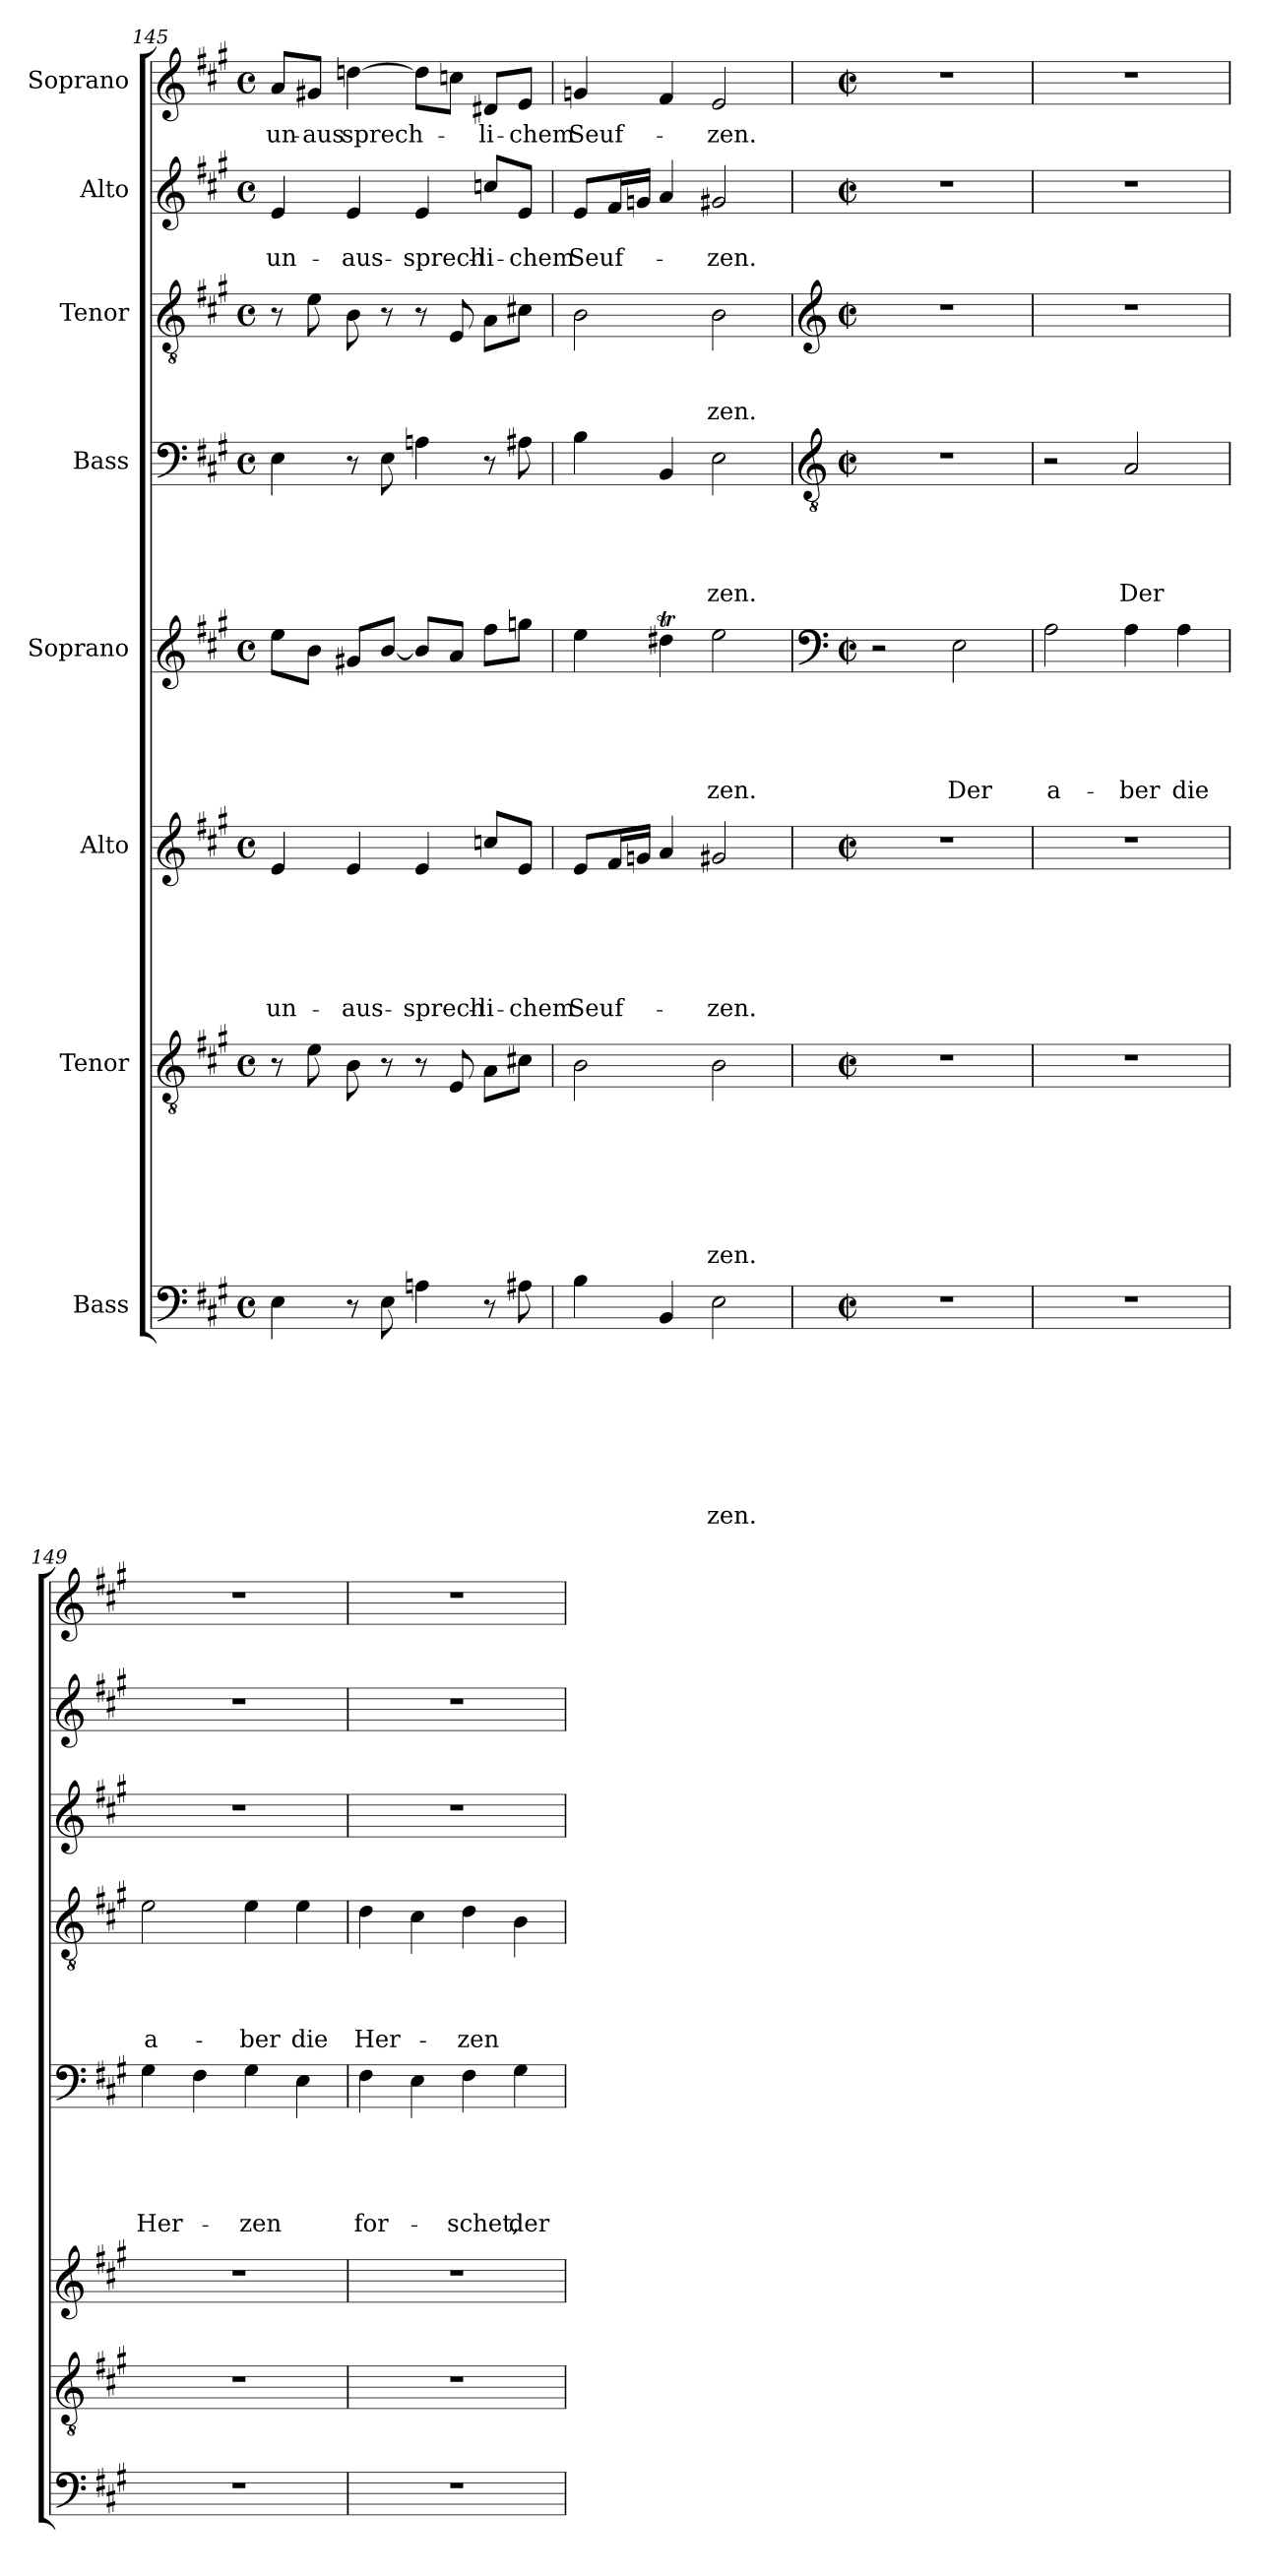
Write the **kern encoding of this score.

**kern	**text	**text	**text	**text	**text	**text	**text	**text	**kern	**text	**text	**text	**text	**text	**text	**text	**kern	**text	**text	**text	**text	**text	**text	**kern	**text	**text	**text	**text	**text	**kern	**text	**text	**text	**text	**kern	**text	**text	**text	**kern	**text	**text	**kern	**text
*part8	*part8	*part8	*part8	*part8	*part8	*part8	*part8	*part8	*part7	*part7	*part7	*part7	*part7	*part7	*part7	*part7	*part6	*part6	*part6	*part6	*part6	*part6	*part6	*part5	*part5	*part5	*part5	*part5	*part5	*part4	*part4	*part4	*part4	*part4	*part3	*part3	*part3	*part3	*part2	*part2	*part2	*part1	*part1
*staff8	*staff8	*staff8	*staff8	*staff8	*staff8	*staff8	*staff8	*staff8	*staff7	*staff7	*staff7	*staff7	*staff7	*staff7	*staff7	*staff7	*staff6	*staff6	*staff6	*staff6	*staff6	*staff6	*staff6	*staff5	*staff5	*staff5	*staff5	*staff5	*staff5	*staff4	*staff4	*staff4	*staff4	*staff4	*staff3	*staff3	*staff3	*staff3	*staff2	*staff2	*staff2	*staff1	*staff1
*I"Bass	*	*	*	*	*	*	*	*	*I"Tenor	*	*	*	*	*	*	*	*I"Alto	*	*	*	*	*	*	*I"Soprano	*	*	*	*	*	*I"Bass	*	*	*	*	*I"Tenor	*	*	*	*I"Alto	*	*	*I"Soprano	*
*clefF4	*	*	*	*	*	*	*	*	*clefGv2	*	*	*	*	*	*	*	*clefG2	*	*	*	*	*	*	*clefG2	*	*	*	*	*	*clefF4	*	*	*	*	*clefGv2	*	*	*	*clefG2	*	*	*clefG2	*
*k[f#c#g#]	*	*	*	*	*	*	*	*	*k[f#c#g#]	*	*	*	*	*	*	*	*k[f#c#g#]	*	*	*	*	*	*	*k[f#c#g#]	*	*	*	*	*	*k[f#c#g#]	*	*	*	*	*k[f#c#g#]	*	*	*	*k[f#c#g#]	*	*	*k[f#c#g#]	*
*A:	*	*	*	*	*	*	*	*	*A:	*	*	*	*	*	*	*	*A:	*	*	*	*	*	*	*A:	*	*	*	*	*	*A:	*	*	*	*	*A:	*	*	*	*A:	*	*	*A:	*
*M4/4	*	*	*	*	*	*	*	*	*M4/4	*	*	*	*	*	*	*	*M4/4	*	*	*	*	*	*	*M4/4	*	*	*	*	*	*M4/4	*	*	*	*	*M4/4	*	*	*	*M4/4	*	*	*M4/4	*
*met(c)	*	*	*	*	*	*	*	*	*met(c)	*	*	*	*	*	*	*	*met(c)	*	*	*	*	*	*	*met(c)	*	*	*	*	*	*met(c)	*	*	*	*	*met(c)	*	*	*	*met(c)	*	*	*met(c)	*
=145	=145	=145	=145	=145	=145	=145	=145	=145	=145	=145	=145	=145	=145	=145	=145	=145	=145	=145	=145	=145	=145	=145	=145	=145	=145	=145	=145	=145	=145	=145	=145	=145	=145	=145	=145	=145	=145	=145	=145	=145	=145	=145	=145
!	!	!	!	!	!	!	!	!	!	!	!	!	!	!	!	!	!	!	!	!	!	!	!LO:LY:b	!	!	!	!	!	!	!	!	!	!	!	!	!	!	!	!	!	!LO:LY:b	!	!LO:LY:b
4E\	.	.	.	.	.	.	.	.	8r	.	.	.	.	.	.	.	4e/	.	.	.	.	.	un-	8ee\L	.	.	.	.	.	4E\	.	.	.	.	8r	.	.	.	4e/	.	un-	8a/L	un-
!	!	!	!	!	!	!	!	!	!	!	!	!	!	!	!	!	!	!	!	!	!	!	!	!	!	!	!	!	!	!	!	!	!	!	!	!	!	!	!	!	!	!	!LO:LY:b
.	.	.	.	.	.	.	.	.	8e\	.	.	.	.	.	.	.	.	.	.	.	.	.	.	8b\J	.	.	.	.	.	.	.	.	.	.	8e\	.	.	.	.	.	.	8g#X/J	-aus
!	!	!	!	!	!	!	!	!	!	!	!	!	!	!	!	!	!	!	!	!	!	!	!LO:LY:b	!	!	!	!	!	!	!	!	!	!	!	!	!	!	!	!	!	!LO:LY:b	!	!LO:LY:b
8r	.	.	.	.	.	.	.	.	8B\	.	.	.	.	.	.	.	4e/	.	.	.	.	.	-aus-	8g#X/L	.	.	.	.	.	8r	.	.	.	.	8B\	.	.	.	4e/	.	-aus-	[>4ddn\	sprech-
8E\	.	.	.	.	.	.	.	.	8r	.	.	.	.	.	.	.	.	.	.	.	.	.	.	[<8b/J	.	.	.	.	.	8E\	.	.	.	.	8r	.	.	.	.	.	.	.	.
!	!	!	!	!	!	!	!	!	!	!	!	!	!	!	!	!	!	!	!	!	!	!	!LO:LY:b	!	!	!	!	!	!	!	!	!	!	!	!	!	!	!	!	!	!LO:LY:b	!	!
4An\	.	.	.	.	.	.	.	.	8r	.	.	.	.	.	.	.	4e/	.	.	.	.	.	-sprech-	8b/L]	.	.	.	.	.	4An\	.	.	.	.	8r	.	.	.	4e/	.	-sprech-	8dd\L]	.
.	.	.	.	.	.	.	.	.	8E/	.	.	.	.	.	.	.	.	.	.	.	.	.	.	8a/J	.	.	.	.	.	.	.	.	.	.	8E/	.	.	.	.	.	.	8ccn\J	.
!	!	!	!	!	!	!	!	!	!	!	!	!	!	!	!	!	!	!	!	!	!	!	!LO:LY:b	!	!	!	!	!	!	!	!	!	!	!	!	!	!	!	!	!	!LO:LY:b	!	!LO:LY:b
8r	.	.	.	.	.	.	.	.	8A\L	.	.	.	.	.	.	.	8ccn/L	.	.	.	.	.	-li-	8ff#\L	.	.	.	.	.	8r	.	.	.	.	8A\L	.	.	.	8ccn/L	.	-li-	8d#X/L	-li-
!	!	!	!	!	!	!	!	!	!	!	!	!	!	!	!	!	!	!	!	!	!	!	!LO:LY:b	!	!	!	!	!	!	!	!	!	!	!	!	!	!	!	!	!	!LO:LY:b	!	!LO:LY:b
8A#X\	.	.	.	.	.	.	.	.	8c#X\J	.	.	.	.	.	.	.	8e/J	.	.	.	.	.	-chem	8ggn\J	.	.	.	.	.	8A#X\	.	.	.	.	8c#X\J	.	.	.	8e/J	.	-chem	8e/J	-chem
=146	=146	=146	=146	=146	=146	=146	=146	=146	=146	=146	=146	=146	=146	=146	=146	=146	=146	=146	=146	=146	=146	=146	=146	=146	=146	=146	=146	=146	=146	=146	=146	=146	=146	=146	=146	=146	=146	=146	=146	=146	=146	=146	=146
!	!	!	!	!	!	!	!	!	!	!	!	!	!	!	!	!	!	!	!	!	!	!	!LO:LY:b	!	!	!	!	!	!	!	!	!	!	!	!	!	!	!	!	!	!LO:LY:b	!	!LO:LY:b
4B\	.	.	.	.	.	.	.	.	2B\	.	.	.	.	.	.	.	8e/L	.	.	.	.	.	Seuf-	4ee\	.	.	.	.	.	4B\	.	.	.	.	2B\	.	.	.	8e/L	.	Seuf-	4gn/	Seuf-
.	.	.	.	.	.	.	.	.	.	.	.	.	.	.	.	.	16f#/L	.	.	.	.	.	.	.	.	.	.	.	.	.	.	.	.	.	.	.	.	.	16f#/L	.	.	.	.
.	.	.	.	.	.	.	.	.	.	.	.	.	.	.	.	.	16gn/JJ	.	.	.	.	.	.	.	.	.	.	.	.	.	.	.	.	.	.	.	.	.	16gn/JJ	.	.	.	.
4BB/	.	.	.	.	.	.	.	.	.	.	.	.	.	.	.	.	4a/	.	.	.	.	.	.	4dd#Xt\	.	.	.	.	.	4BB/	.	.	.	.	.	.	.	.	4a/	.	.	4f#/	.
!	!	!	!	!	!	!	!	!LO:LY:b	!	!	!	!	!	!	!	!LO:LY:b	!	!	!	!	!	!	!LO:LY:b	!	!	!	!	!	!LO:LY:b	!	!	!	!	!LO:LY:b	!	!	!	!LO:LY:b	!	!	!LO:LY:b	!	!LO:LY:b
2E\	.	.	.	.	.	.	.	-zen.	2B\	.	.	.	.	.	.	-zen.	2g#X/	.	.	.	.	.	-zen.	2ee\	.	.	.	.	-zen.	2E\	.	.	.	-zen.	2B\	.	.	-zen.	2g#X/	.	-zen.	2e/	-zen.
!!LO:PB:g=z
=147	=147	=147	=147	=147	=147	=147	=147	=147	=147	=147	=147	=147	=147	=147	=147	=147	=147	=147	=147	=147	=147	=147	=147	=147	=147	=147	=147	=147	=147	=147	=147	=147	=147	=147	=147	=147	=147	=147	=147	=147	=147	=147	=147
*	*	*	*	*	*	*	*	*	*	*	*	*	*	*	*	*	*	*	*	*	*	*	*	*clefF4	*	*	*	*	*	*clefGv2	*	*	*	*	*clefG2	*	*	*	*	*	*	*	*
*M2/2	*	*	*	*	*	*	*	*	*M2/2	*	*	*	*	*	*	*	*M2/2	*	*	*	*	*	*	*M2/2	*	*	*	*	*	*M2/2	*	*	*	*	*M2/2	*	*	*	*M2/2	*	*	*M2/2	*
*met(c|)	*	*	*	*	*	*	*	*	*met(c|)	*	*	*	*	*	*	*	*met(c|)	*	*	*	*	*	*	*met(c|)	*	*	*	*	*	*met(c|)	*	*	*	*	*met(c|)	*	*	*	*met(c|)	*	*	*met(c|)	*
1r	.	.	.	.	.	.	.	.	1r	.	.	.	.	.	.	.	1r	.	.	.	.	.	.	2r	.	.	.	.	.	1r	.	.	.	.	1r	.	.	.	1r	.	.	1r	.
!	!	!	!	!	!	!	!	!	!	!	!	!	!	!	!	!	!	!	!	!	!	!	!	!	!	!	!	!	!LO:LY:b	!	!	!	!	!	!	!	!	!	!	!	!	!	!
.	.	.	.	.	.	.	.	.	.	.	.	.	.	.	.	.	.	.	.	.	.	.	.	2E\	.	.	.	.	Der	.	.	.	.	.	.	.	.	.	.	.	.	.	.
=148	=148	=148	=148	=148	=148	=148	=148	=148	=148	=148	=148	=148	=148	=148	=148	=148	=148	=148	=148	=148	=148	=148	=148	=148	=148	=148	=148	=148	=148	=148	=148	=148	=148	=148	=148	=148	=148	=148	=148	=148	=148	=148	=148
!	!	!	!	!	!	!	!	!	!	!	!	!	!	!	!	!	!	!	!	!	!	!	!	!	!	!	!	!	!LO:LY:b	!	!	!	!	!	!	!	!	!	!	!	!	!	!
1r	.	.	.	.	.	.	.	.	1r	.	.	.	.	.	.	.	1r	.	.	.	.	.	.	2A\	.	.	.	.	a-	2r	.	.	.	.	1r	.	.	.	1r	.	.	1r	.
!	!	!	!	!	!	!	!	!	!	!	!	!	!	!	!	!	!	!	!	!	!	!	!	!	!	!	!	!	!LO:LY:b	!	!	!	!	!LO:LY:b	!	!	!	!	!	!	!	!	!
.	.	.	.	.	.	.	.	.	.	.	.	.	.	.	.	.	.	.	.	.	.	.	.	4A\	.	.	.	.	-ber	2A/	.	.	.	Der	.	.	.	.	.	.	.	.	.
!	!	!	!	!	!	!	!	!	!	!	!	!	!	!	!	!	!	!	!	!	!	!	!	!	!	!	!	!	!LO:LY:b	!	!	!	!	!	!	!	!	!	!	!	!	!	!
.	.	.	.	.	.	.	.	.	.	.	.	.	.	.	.	.	.	.	.	.	.	.	.	4A\	.	.	.	.	die	.	.	.	.	.	.	.	.	.	.	.	.	.	.
=149	=149	=149	=149	=149	=149	=149	=149	=149	=149	=149	=149	=149	=149	=149	=149	=149	=149	=149	=149	=149	=149	=149	=149	=149	=149	=149	=149	=149	=149	=149	=149	=149	=149	=149	=149	=149	=149	=149	=149	=149	=149	=149	=149
!	!	!	!	!	!	!	!	!	!	!	!	!	!	!	!	!	!	!	!	!	!	!	!	!	!	!	!	!	!LO:LY:b	!	!	!	!	!LO:LY:b	!	!	!	!	!	!	!	!	!
1r	.	.	.	.	.	.	.	.	1r	.	.	.	.	.	.	.	1r	.	.	.	.	.	.	4G#\	.	.	.	.	Her-	2e\	.	.	.	a-	1r	.	.	.	1r	.	.	1r	.
.	.	.	.	.	.	.	.	.	.	.	.	.	.	.	.	.	.	.	.	.	.	.	.	4F#\	.	.	.	.	.	.	.	.	.	.	.	.	.	.	.	.	.	.	.
!	!	!	!	!	!	!	!	!	!	!	!	!	!	!	!	!	!	!	!	!	!	!	!	!	!	!	!	!	!LO:LY:b	!	!	!	!	!LO:LY:b	!	!	!	!	!	!	!	!	!
.	.	.	.	.	.	.	.	.	.	.	.	.	.	.	.	.	.	.	.	.	.	.	.	4G#\	.	.	.	.	-zen	4e\	.	.	.	-ber	.	.	.	.	.	.	.	.	.
!	!	!	!	!	!	!	!	!	!	!	!	!	!	!	!	!	!	!	!	!	!	!	!	!	!	!	!	!	!	!	!	!	!	!LO:LY:b	!	!	!	!	!	!	!	!	!
.	.	.	.	.	.	.	.	.	.	.	.	.	.	.	.	.	.	.	.	.	.	.	.	4E\	.	.	.	.	.	4e\	.	.	.	die	.	.	.	.	.	.	.	.	.
=150	=150	=150	=150	=150	=150	=150	=150	=150	=150	=150	=150	=150	=150	=150	=150	=150	=150	=150	=150	=150	=150	=150	=150	=150	=150	=150	=150	=150	=150	=150	=150	=150	=150	=150	=150	=150	=150	=150	=150	=150	=150	=150	=150
!	!	!	!	!	!	!	!	!	!	!	!	!	!	!	!	!	!	!	!	!	!	!	!	!	!	!	!	!	!LO:LY:b	!	!	!	!	!LO:LY:b	!	!	!	!	!	!	!	!	!
1r	.	.	.	.	.	.	.	.	1r	.	.	.	.	.	.	.	1r	.	.	.	.	.	.	4F#\	.	.	.	.	for-	4d\	.	.	.	Her-	1r	.	.	.	1r	.	.	1r	.
.	.	.	.	.	.	.	.	.	.	.	.	.	.	.	.	.	.	.	.	.	.	.	.	4E\	.	.	.	.	.	4c#\	.	.	.	.	.	.	.	.	.	.	.	.	.
!	!	!	!	!	!	!	!	!	!	!	!	!	!	!	!	!	!	!	!	!	!	!	!	!	!	!	!	!	!LO:LY:b	!	!	!	!	!LO:LY:b	!	!	!	!	!	!	!	!	!
.	.	.	.	.	.	.	.	.	.	.	.	.	.	.	.	.	.	.	.	.	.	.	.	4F#\	.	.	.	.	-schet,	4d\	.	.	.	-zen	.	.	.	.	.	.	.	.	.
!	!	!	!	!	!	!	!	!	!	!	!	!	!	!	!	!	!	!	!	!	!	!	!	!	!	!	!	!	!LO:LY:b	!	!	!	!	!	!	!	!	!	!	!	!	!	!
.	.	.	.	.	.	.	.	.	.	.	.	.	.	.	.	.	.	.	.	.	.	.	.	4G#\	.	.	.	.	der	4B\	.	.	.	.	.	.	.	.	.	.	.	.	.
=	=	=	=	=	=	=	=	=	=	=	=	=	=	=	=	=	=	=	=	=	=	=	=	=	=	=	=	=	=	=	=	=	=	=	=	=	=	=	=	=	=	=	=
*-	*-	*-	*-	*-	*-	*-	*-	*-	*-	*-	*-	*-	*-	*-	*-	*-	*-	*-	*-	*-	*-	*-	*-	*-	*-	*-	*-	*-	*-	*-	*-	*-	*-	*-	*-	*-	*-	*-	*-	*-	*-	*-	*-
